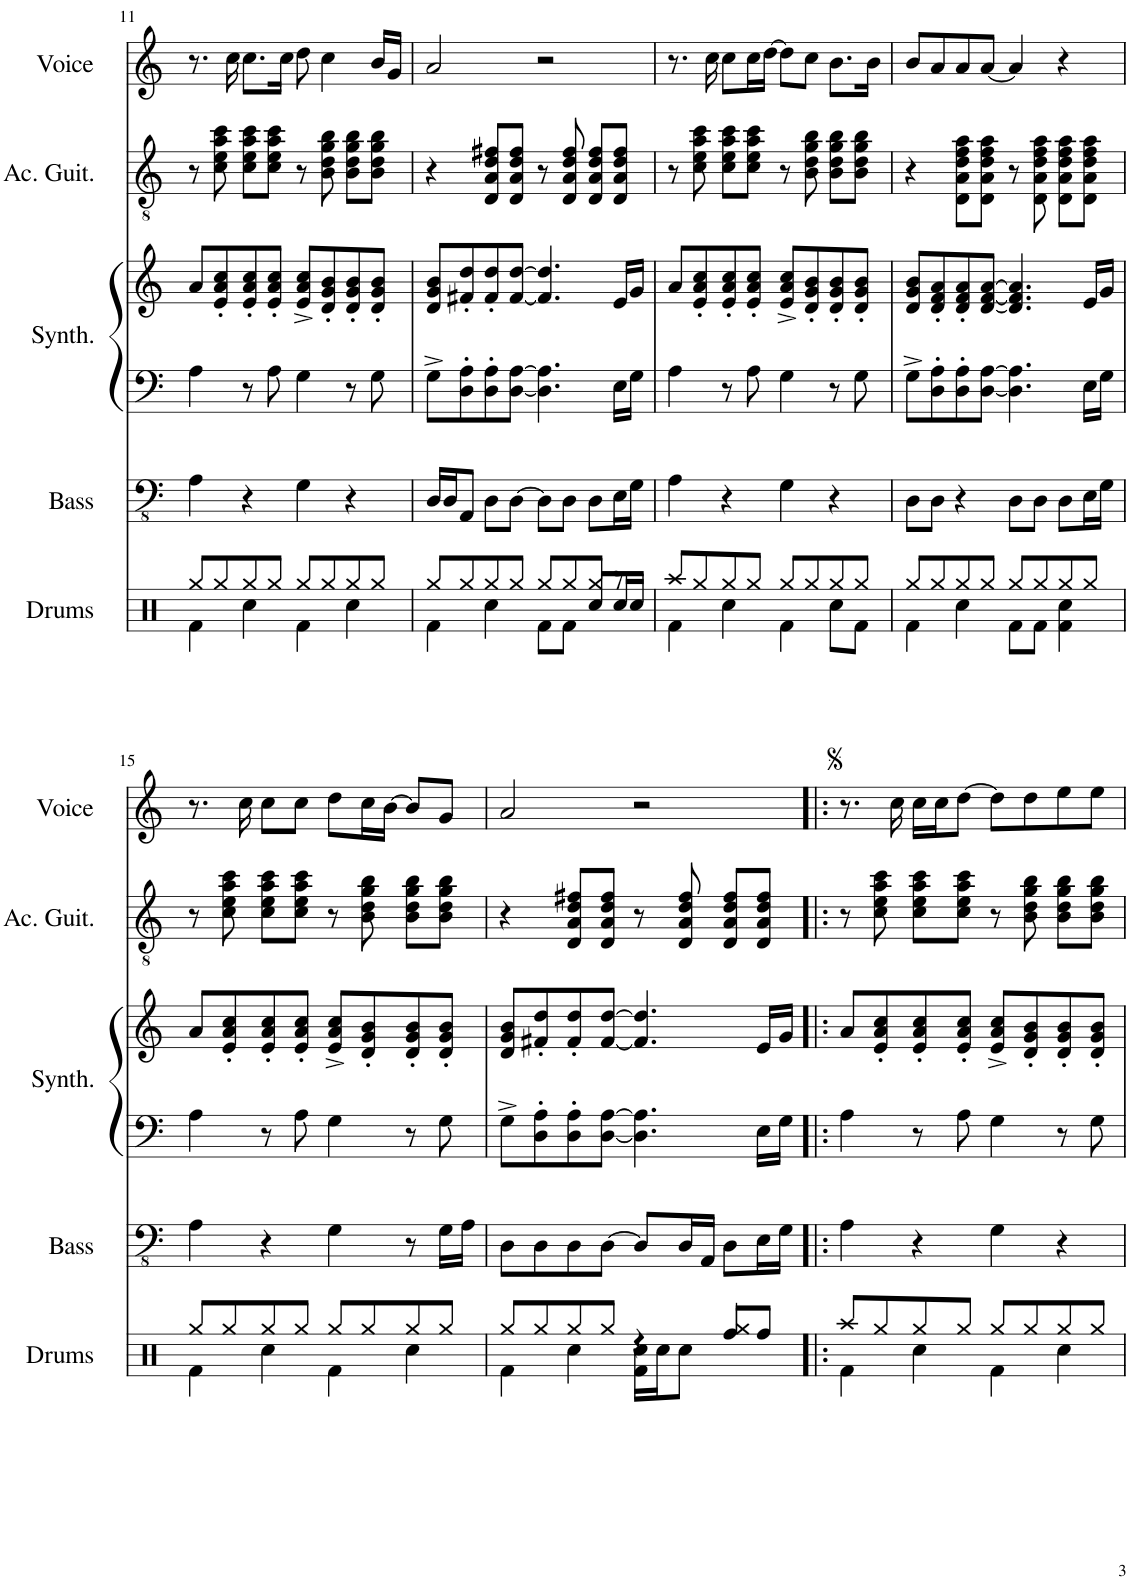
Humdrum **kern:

**kern	**kern	**kern	**kern	**kern
*part4	*part3	*part3	*part2	*part1
*staff5	*staff4	*staff3	*staff2	*staff1
*I"Electric Bass	*I"Synth Strings	*	*I"Acoustic Guitar	*I"Vocals
*I'Bass	*I'Synth.	*	*I'Ac. Guit.	*
!!LO:PB:g=z
*clefFv4	*clefF4	*clefG2	*clefGv2	*clefG2
*	*	*	*	*ITrd4c7
*k[]	*k[]	*k[]	*k[]	*k[]
*M4/4	*M4/4	*M4/4	*M4/4	*M4/4
=11	=11	=11	=11	=11
4AA\	4A\	8a/L	8r	8.r
.	.	8e/' 8a/' 8cc/'	8c\ 8e\ 8a\ 8cc\	.
.	.	.	.	16cc\
4r	8r	8e/' 8a/' 8cc/'	8c\ 8e\ 8a\ 8cc\L	8.cc\L
.	8A\	8e/' 8a/' 8cc/'J	8c\ 8e\ 8a\ 8cc\J	.
.	.	.	.	16cc\Jk
4GG\	4G\	8e/^ 8a/^ 8cc/^L	8r	8dd\
.	.	8d/' 8g/' 8b/'	8B\ 8d\ 8g\ 8b\	4cc\
4r	8r	8d/' 8g/' 8b/'	8B\ 8d\ 8g\ 8b\L	.
.	8G\	8d/' 8g/' 8b/'J	8B\ 8d\ 8g\ 8b\J	16b/LL
.	.	.	.	16g/JJ
=12	=12	=12	=12	=12
16DD/LL	8G^\L	8d/ 8g/ 8b/L	4r	2a/
16DD/J	.	.	.	.
8AAA/J	8D\' 8A\'	8f#X/' 8dd/'	.	.
8DD\L	8D\' 8A\'	8f#/' 8dd/'	8D/ 8A/ 8d/ 8f#X/L	.
[8DD\J	[8D\ [8A\J	[8f#/ [8dd/J	8D/ 8A/ 8d/ 8f#/J	.
8DD\L]	4.D\] 4.A\]	4.f#/] 4.dd/]	8r	2r
8DD\J	.	.	8D/ 8A/ 8d/ 8f#/	.
8DD\L	.	.	8D/ 8A/ 8d/ 8f#/L	.
16EE\L	16E\LL	16e/LL	8D/ 8A/ 8d/ 8f#/J	.
16GG\JJ	16G\JJ	16g/JJ	.	.
=13	=13	=13	=13	=13
4AA\	4A\	8a/L	8r	8.r
.	.	8e/' 8a/' 8cc/'	8c\ 8e\ 8a\ 8cc\	.
.	.	.	.	16cc\
4r	8r	8e/' 8a/' 8cc/'	8c\ 8e\ 8a\ 8cc\L	8cc\L
.	8A\	8e/' 8a/' 8cc/'J	8c\ 8e\ 8a\ 8cc\J	16cc\L
.	.	.	.	[16dd\JJ
4GG\	4G\	8e/^ 8a/^ 8cc/^L	8r	8dd\L]
.	.	8d/' 8g/' 8b/'	8B\ 8d\ 8g\ 8b\	8cc\J
4r	8r	8d/' 8g/' 8b/'	8B\ 8d\ 8g\ 8b\L	8.b\L
.	8G\	8d/' 8g/' 8b/'J	8B\ 8d\ 8g\ 8b\J	.
.	.	.	.	16b\Jk
=14	=14	=14	=14	=14
8DD\L	8G^\L	8d/ 8g/ 8b/L	4r	8b/L
8DD\J	8D\' 8A\'	8d/' 8f/' 8a/'	.	8a/
4r	8D\' 8A\'	8d/' 8f/' 8a/'	8D\ 8A\ 8d\ 8f\ 8a\L	8a/
.	[8D\ [8A\J	[8d/ [8f/ [8a/J	8D\ 8A\ 8d\ 8f\ 8a\J	[8a/J
8DD\L	4.D\] 4.A\]	4.d/] 4.f/] 4.a/]	8r	4a/]
8DD\J	.	.	8D\ 8A\ 8d\ 8f\ 8a\	.
8DD\L	.	.	8D\ 8A\ 8d\ 8f\ 8a\L	4r
16EE\L	16E\LL	16e/LL	8D\ 8A\ 8d\ 8f\ 8a\J	.
16GG\JJ	16G\JJ	16g/JJ	.	.
!!LO:LB:g=z
=15	=15	=15	=15	=15
4AA\	4A\	8a/L	8r	8.r
.	.	8e/' 8a/' 8cc/'	8c\ 8e\ 8a\ 8cc\	.
.	.	.	.	16cc\
4r	8r	8e/' 8a/' 8cc/'	8c\ 8e\ 8a\ 8cc\L	8cc\L
.	8A\	8e/' 8a/' 8cc/'J	8c\ 8e\ 8a\ 8cc\J	8cc\J
4GG\	4G\	8e/^ 8a/^ 8cc/^L	8r	8dd\L
.	.	8d/' 8g/' 8b/'	8B\ 8d\ 8g\ 8b\	16cc\L
.	.	.	.	[16b\JJ
8r	8r	8d/' 8g/' 8b/'	8B\ 8d\ 8g\ 8b\L	8b/L]
16GG\LL	8G\	8d/' 8g/' 8b/'J	8B\ 8d\ 8g\ 8b\J	8g/J
16AA\JJ	.	.	.	.
=16	=16	=16	=16	=16
8DD\L	8G^\L	8d/ 8g/ 8b/L	4r	2a/
8DD\	8D\' 8A\'	8f#X/' 8dd/'	.	.
8DD\	8D\' 8A\'	8f#/' 8dd/'	8D/ 8A/ 8d/ 8f#X/L	.
[8DD\J	[8D\ [8A\J	[8f#/ [8dd/J	8D/ 8A/ 8d/ 8f#/J	.
8DD/L]	4.D\] 4.A\]	4.f#/] 4.dd/]	8r	2r
16DD/L	.	.	8D/ 8A/ 8d/ 8f#/	.
16AAA/JJ	.	.	.	.
8DD\L	.	.	8D/ 8A/ 8d/ 8f#/L	.
16EE\L	16E\LL	16e/LL	8D/ 8A/ 8d/ 8f#/J	.
16GG\JJ	16G\JJ	16g/JJ	.	.
=17!|:	=17!|:	=17!|:	=17!|:	=17!|:
4AA\	4A\	8a/L	8r	8.r
.	.	8e/' 8a/' 8cc/'	8c\ 8e\ 8a\ 8cc\	.
.	.	.	.	16cc\
4r	8r	8e/' 8a/' 8cc/'	8c\ 8e\ 8a\ 8cc\L	16cc\LL
.	.	.	.	16cc\J
.	8A\	8e/' 8a/' 8cc/'J	8c\ 8e\ 8a\ 8cc\J	[8dd\J
4GG\	4G\	8e/^ 8a/^ 8cc/^L	8r	8dd\L]
.	.	8d/' 8g/' 8b/'	8B\ 8d\ 8g\ 8b\	8dd\
4r	8r	8d/' 8g/' 8b/'	8B\ 8d\ 8g\ 8b\L	8ee\
.	8G\	8d/' 8g/' 8b/'J	8B\ 8d\ 8g\ 8b\J	8ee\J
=	=	=	=	=
*-	*-	*-	*-	*-
